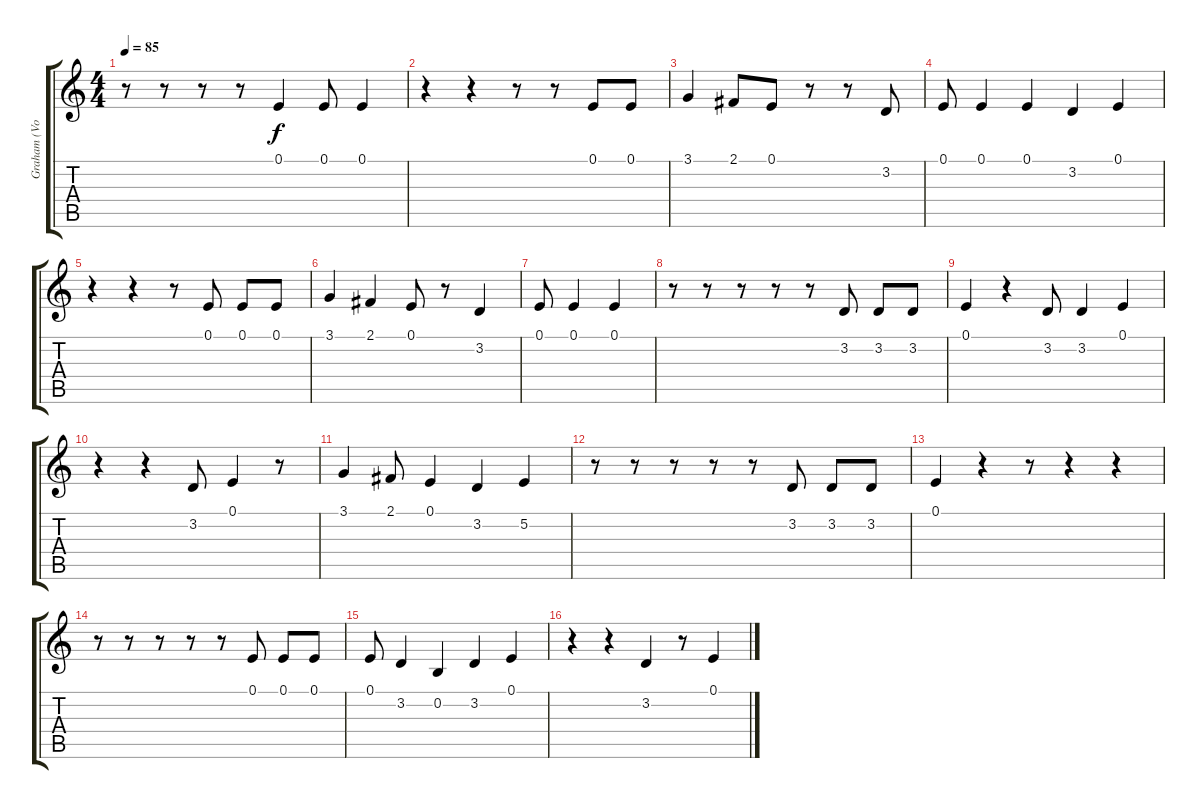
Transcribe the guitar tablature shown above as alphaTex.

\track ("Graham (Vocals)" "Graham (Vo") {instrument synthvoice}
\staff {score tabs}
\tuning (E4 B3 G3 D3 A2 E2) {hide}
\ts (4 4)
\tempo 85
\clef g2
\ks c
r.8{dy f} r.8 r.8 r.8 0.1.4 0.1.8 0.1.4 |
r.4 r.4 r.8 r.8 0.1.8 0.1.8 |
3.1.4 2.1.8 0.1.8 r.8 r.8 3.2.8 |
0.1.8 0.1.4 0.1.4 3.2.4 0.1.4 |
r.4 r.4 r.8 0.1.8 0.1.8 0.1.8 |
3.1.4 2.1.4 0.1.8 r.8 3.2.4 |
0.1.8 0.1.4 0.1.4 |
r.8 r.8 r.8 r.8 r.8 3.2.8 3.2.8 3.2.8 |
0.1.4 r.4 3.2.8 3.2.4 0.1.4 |
r.4 r.4 3.2.8 0.1.4 r.8 |
3.1.4 2.1.8 0.1.4 3.2.4 5.2.4 |
r.8 r.8 r.8 r.8 r.8 3.2.8 3.2.8 3.2.8 |
0.1.4 r.4 r.8 r.4 r.4 |
r.8 r.8 r.8 r.8 r.8 0.1.8 0.1.8 0.1.8 |
0.1.8 3.2.4 0.2.4 3.2.4 0.1.4 |
r.4 r.4 3.2.4 r.8 0.1.4
